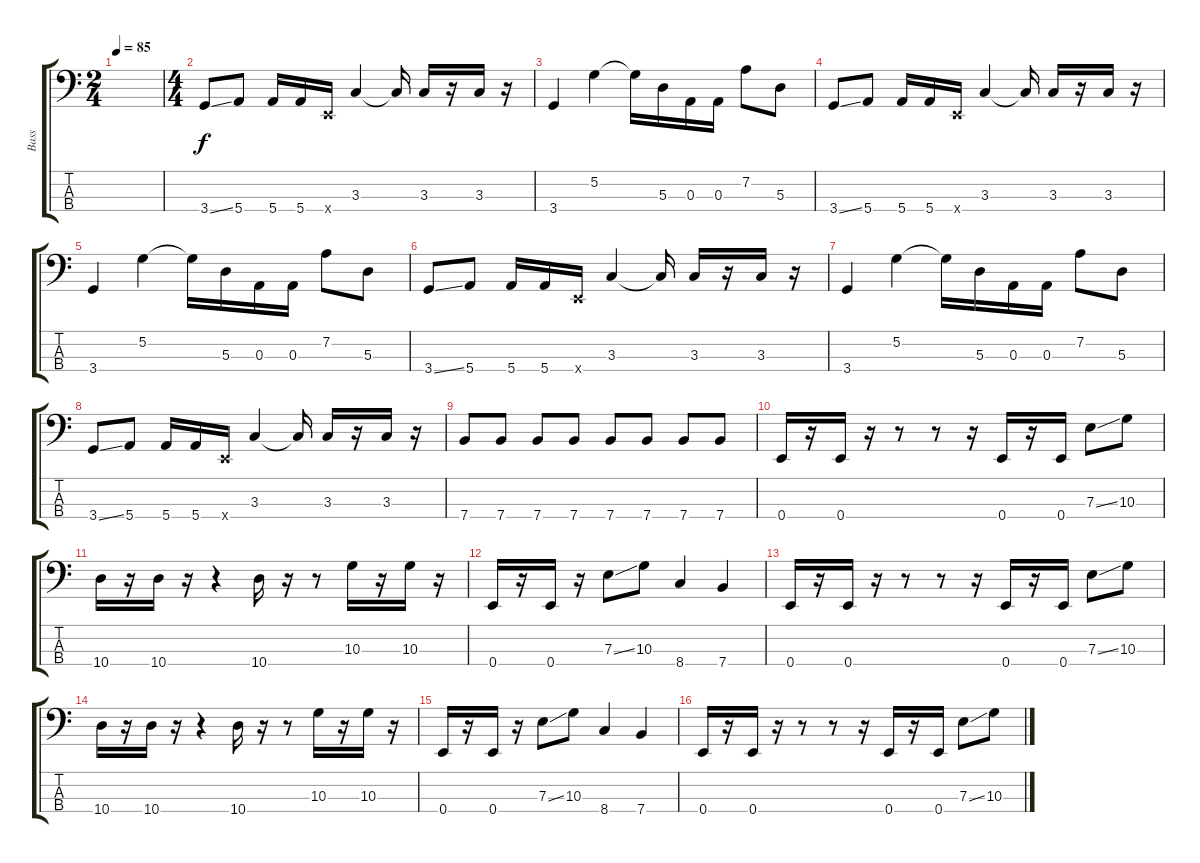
\track ("Bass" "Bass") {instrument electricbassfinger}
\staff {score tabs}
\tuning (G2 D2 A1 E1) {hide}
\ts (2 4)
\tempo 85
\clef f4
\ks c
|
\ts (4 4)
3.4{ss}.8 5.4.8 5.4.16 5.4.16 0.4{x}.16 3.3.4 3.3{t}.16 3.3.16 r.16 3.3.16 r.16 |
3.4.4 5.2.4 5.2{t}.16 5.3.16 0.3.16 0.3.16 7.2.8 5.3.8 |
3.4{ss}.8 5.4.8 5.4.16 5.4.16 0.4{x}.16 3.3.4 3.3{t}.16 3.3.16 r.16 3.3.16 r.16 |
3.4.4 5.2.4 5.2{t}.16 5.3.16 0.3.16 0.3.16 7.2.8 5.3.8 |
3.4{ss}.8 5.4.8 5.4.16 5.4.16 0.4{x}.16 3.3.4 3.3{t}.16 3.3.16 r.16 3.3.16 r.16 |
3.4.4 5.2.4 5.2{t}.16 5.3.16 0.3.16 0.3.16 7.2.8 5.3.8 |
3.4{ss}.8 5.4.8 5.4.16 5.4.16 0.4{x}.16 3.3.4 3.3{t}.16 3.3.16 r.16 3.3.16 r.16 |
7.4.8 7.4.8 7.4.8 7.4.8 7.4.8 7.4.8 7.4.8 7.4.8 |
0.4.16 r.16 0.4.16 r.16 r.8 r.8 r.16 0.4.16 r.16 0.4.16 7.3{ss}.8 10.3.8 |
10.4.16 r.16 10.4.16 r.16 r.4 10.4.16 r.16 r.8 10.3.16 r.16 10.3.16 r.16 |
0.4.16 r.16 0.4.16 r.16 7.3{ss}.8 10.3.8 8.4.4 7.4.4 |
0.4.16 r.16 0.4.16 r.16 r.8 r.8 r.16 0.4.16 r.16 0.4.16 7.3{ss}.8 10.3.8 |
10.4.16 r.16 10.4.16 r.16 r.4 10.4.16 r.16 r.8 10.3.16 r.16 10.3.16 r.16 |
0.4.16 r.16 0.4.16 r.16 7.3{ss}.8 10.3.8 8.4.4 7.4.4 |
0.4.16 r.16 0.4.16 r.16 r.8 r.8 r.16 0.4.16 r.16 0.4.16 7.3{ss}.8 10.3.8
